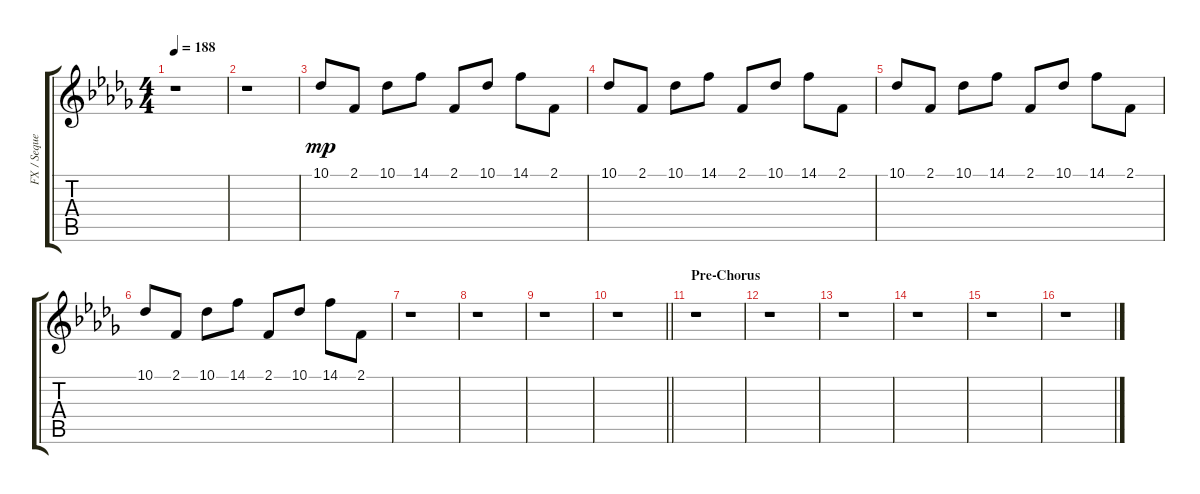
\track ("FX / Sequencer II" "FX / Seque") {instrument lead1square}
\staff {score tabs}
\tuning (Eb4 Bb3 Gb3 Db3 Ab2 Db2) {hide}
\ts (4 4)
\tempo 188
\clef g2
\ks db
r.1{dy f} |
r.1 |
10.1.8{dy mp} 2.1.8 10.1.8 14.1.8 2.1.8 10.1.8 14.1.8 2.1.8 |
10.1.8 2.1.8 10.1.8 14.1.8 2.1.8 10.1.8 14.1.8 2.1.8 |
10.1.8 2.1.8 10.1.8 14.1.8 2.1.8 10.1.8 14.1.8 2.1.8 |
10.1.8 2.1.8 10.1.8 14.1.8 2.1.8 10.1.8 14.1.8 2.1.8 |
r.1 |
r.1 |
r.1 |
\barLineRight lightlight
r.1 |
\section ("" "Pre-Chorus")
r.1 |
r.1 |
r.1 |
r.1 |
r.1 |
r.1
